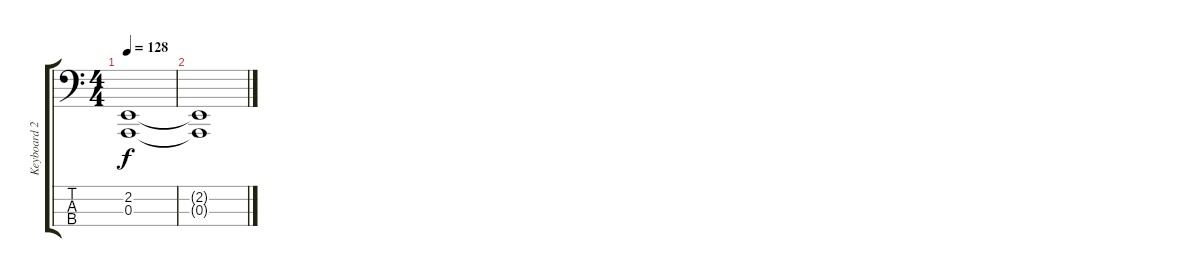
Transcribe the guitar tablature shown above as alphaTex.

\track ("Keyboard 2" "Keyboard 2") {instrument accordion}
\staff {score tabs}
\tuning (G2 D2 A1 E1) {hide}
\ts (4 4)
\tempo 128
\clef f4
\ks c
(2.2{t} 0.3{t}).1{dy f} |
(2.2{t} 0.3{t}).1
